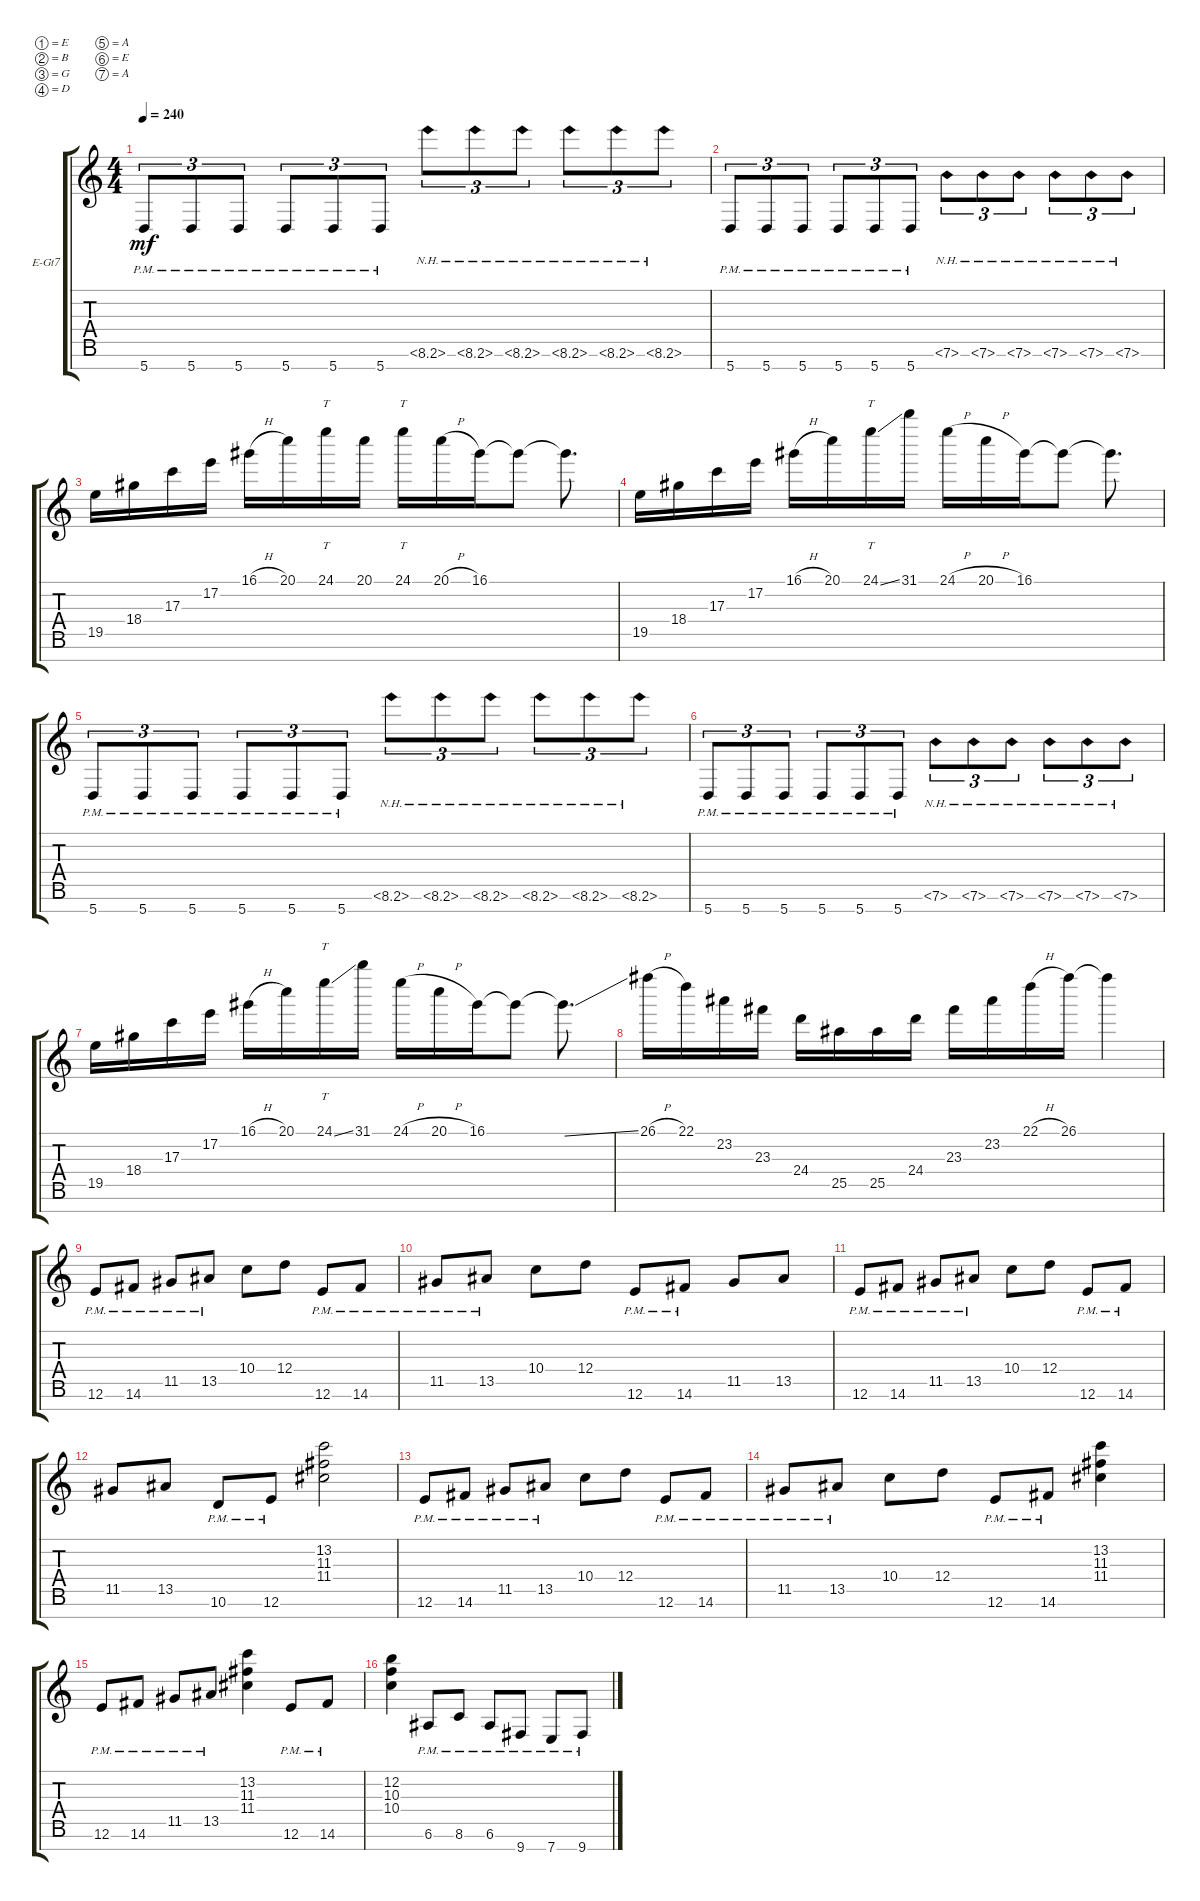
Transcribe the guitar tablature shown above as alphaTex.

\defaultSystemsLayout 4
\bracketExtendMode groupsimilarinstruments
\firstSystemTrackNameOrientation horizontal
\otherSystemsTrackNameOrientation horizontal
\track ("Electric Guitar" "E-Gt7") {instrument distortionguitar}
\staff {score tabs}
\tuning (E4 B3 G3 D3 A2 E2 A1)
\ts (4 4)
\tempo 240
\clef g2
\ks c
5.7{pm}.8{tu (3 2) dy mf} 5.7{pm}.8{tu (3 2)} 5.7{pm}.8{tu (3 2)} 5.7{pm}.8{tu (3 2)} 5.7{pm}.8{tu (3 2)} 5.7{pm}.8{tu (3 2)} 8.6{nh}.8{tu (3 2)} 8.6{nh}.8{tu (3 2)} 8.6{nh}.8{tu (3 2)} 8.6{nh}.8{tu (3 2)} 8.6{nh}.8{tu (3 2)} 8.6{nh}.8{tu (3 2)} |
5.7{pm}.8{tu (3 2)} 5.7{pm}.8{tu (3 2)} 5.7{pm}.8{tu (3 2)} 5.7{pm}.8{tu (3 2)} 5.7{pm}.8{tu (3 2)} 5.7{pm}.8{tu (3 2)} 7.6{nh}.8{tu (3 2)} 7.6{nh}.8{tu (3 2)} 7.6{nh}.8{tu (3 2)} 7.6{nh}.8{tu (3 2)} 7.6{nh}.8{tu (3 2)} 7.6{nh}.8{tu (3 2)} |
19.5.16 18.4.16 17.3.16 17.2.16 16.1{h}.16 20.1.16 24.1.16{tt} 20.1.16 24.1.16{tt} 20.1{h}.16 16.1.16 16.1{t}.8 16.1{t}.8{d} |
19.5.16 18.4.16 17.3.16 17.2.16 16.1{h}.16 20.1.16 24.1{ss}.16{tt} 31.1.16 24.1{h}.16 20.1{h}.16 16.1.16 16.1{t}.8 16.1{t}.8{d} |
5.7{pm}.8{tu (3 2)} 5.7{pm}.8{tu (3 2)} 5.7{pm}.8{tu (3 2)} 5.7{pm}.8{tu (3 2)} 5.7{pm}.8{tu (3 2)} 5.7{pm}.8{tu (3 2)} 8.6{nh}.8{tu (3 2)} 8.6{nh}.8{tu (3 2)} 8.6{nh}.8{tu (3 2)} 8.6{nh}.8{tu (3 2)} 8.6{nh}.8{tu (3 2)} 8.6{nh}.8{tu (3 2)} |
5.7{pm}.8{tu (3 2)} 5.7{pm}.8{tu (3 2)} 5.7{pm}.8{tu (3 2)} 5.7{pm}.8{tu (3 2)} 5.7{pm}.8{tu (3 2)} 5.7{pm}.8{tu (3 2)} 7.6{nh}.8{tu (3 2)} 7.6{nh}.8{tu (3 2)} 7.6{nh}.8{tu (3 2)} 7.6{nh}.8{tu (3 2)} 7.6{nh}.8{tu (3 2)} 7.6{nh}.8{tu (3 2)} |
19.5.16 18.4.16 17.3.16 17.2.16 16.1{h}.16 20.1.16 24.1{ss}.16{tt} 31.1.16 24.1{h}.16 20.1{h}.16 16.1.16 16.1{t}.8 16.1{ss t}.8{d} |
26.1{h}.16 22.1.16 23.2.16 23.3.16 24.4.16 25.5.16 25.5.16 24.4.16 23.3.16 23.2.16 22.1{h}.16 26.1.16 26.1{t}.4 |
12.6{pm}.8 14.6{pm}.8 11.5{pm}.8 13.5{pm}.8 10.4.8 12.4.8 12.6{pm}.8 14.6{pm}.8 |
11.5{pm}.8 13.5{pm}.8 10.4.8 12.4.8 12.6{pm}.8 14.6{pm}.8 11.5.8 13.5.8 |
12.6{pm}.8 14.6{pm}.8 11.5{pm}.8 13.5{pm}.8 10.4.8 12.4.8 12.6{pm}.8 14.6{pm}.8 |
11.5.8 13.5.8 10.6{pm}.8 12.6{pm}.8 (13.2 11.3 11.4).2 |
12.6{pm}.8 14.6{pm}.8 11.5{pm}.8 13.5{pm}.8 10.4.8 12.4.8 12.6{pm}.8 14.6{pm}.8 |
11.5{pm}.8 13.5{pm}.8 10.4.8 12.4.8 12.6{pm}.8 14.6{pm}.8 (13.2 11.3 11.4).4 |
12.6{pm}.8 14.6{pm}.8 11.5{pm}.8 13.5{pm}.8 (13.2 11.3 11.4).4 12.6{pm}.8 14.6{pm}.8 |
(12.2 10.3 10.4).4 6.6{pm}.8 8.6{pm}.8 6.6{pm}.8 9.7{pm}.8 7.7{pm}.8 9.7{pm}.8
